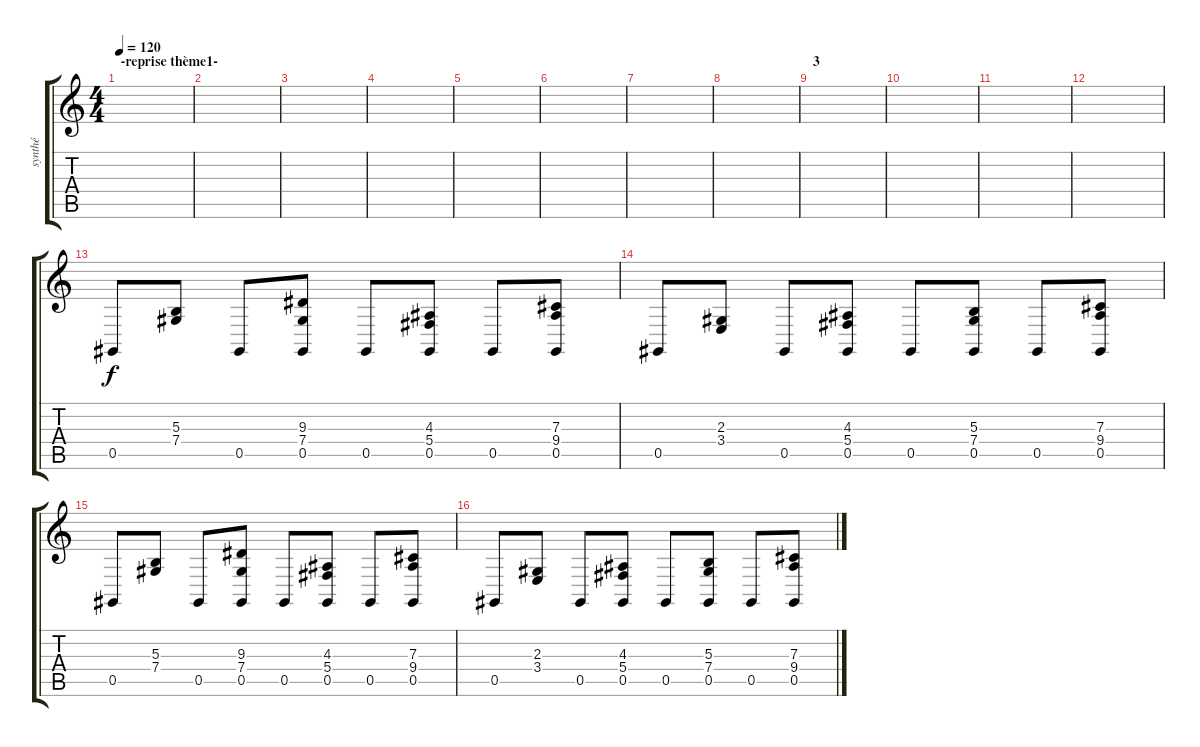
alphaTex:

\track ("synthé" "synthé") {instrument stringensemble2}
\staff {score tabs}
\tuning (Eb4 Bb3 Gb3 Db3 Ab2 Eb2) {hide}
\ts (4 4)
\section ("" "-reprise thème1-")
\tempo 120
\clef g2
\ks c
|
|
|
|
|
|
|
|
\section ("" "3")
|
|
|
|
0.5.8 (5.3 7.4).8 0.5.8 (9.3 7.4 0.5).8 0.5.8 (4.3 5.4 0.5).8 0.5.8 (7.3 9.4 0.5).8 |
0.5.8 (2.3 3.4).8 0.5.8 (4.3 5.4 0.5).8 0.5.8 (5.3 7.4 0.5).8 0.5.8 (7.3 9.4 0.5).8 |
0.5.8 (5.3 7.4).8 0.5.8 (9.3 7.4 0.5).8 0.5.8 (4.3 5.4 0.5).8 0.5.8 (7.3 9.4 0.5).8 |
0.5.8 (2.3 3.4).8 0.5.8 (4.3 5.4 0.5).8 0.5.8 (5.3 7.4 0.5).8 0.5.8 (7.3 9.4 0.5).8
